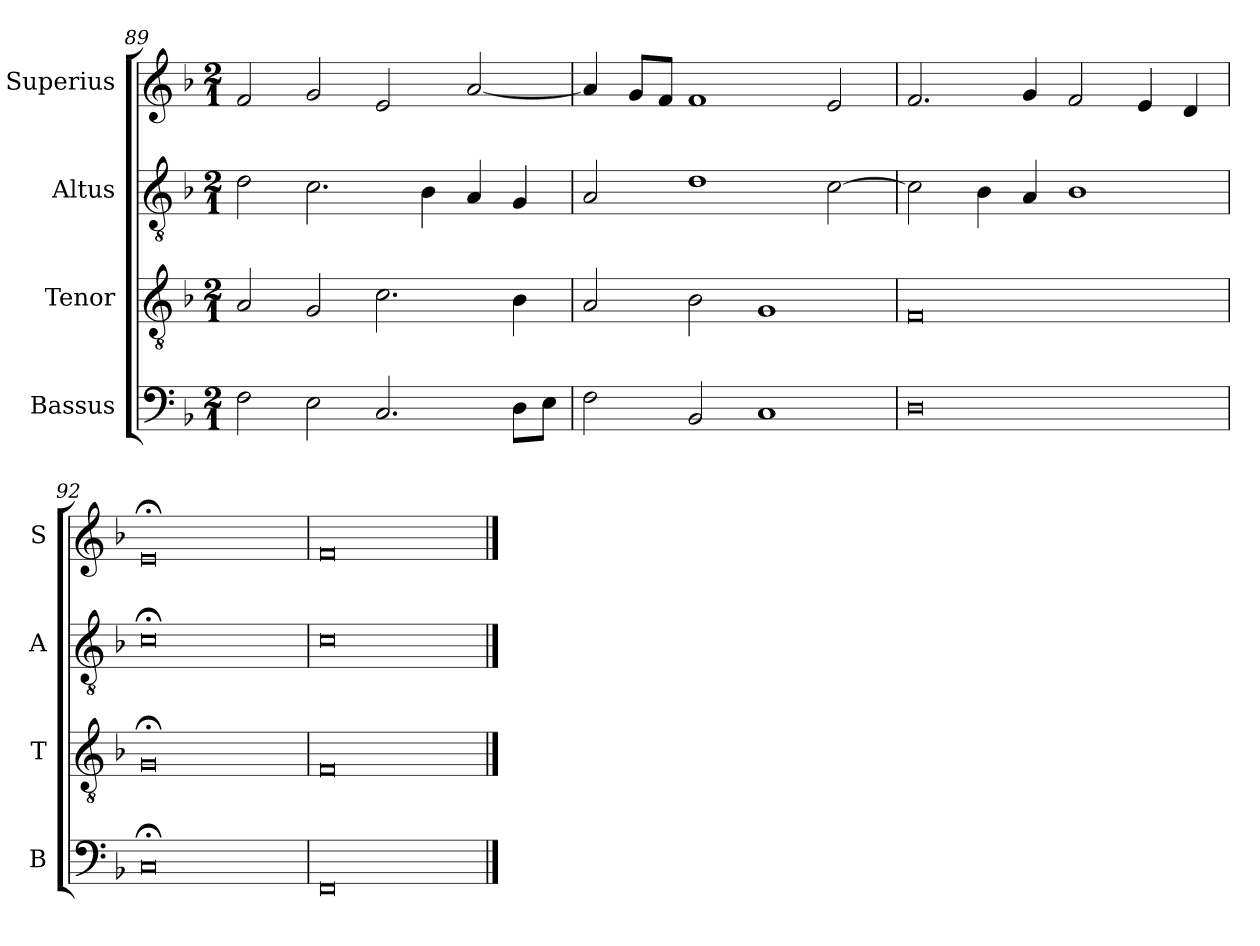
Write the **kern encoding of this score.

**kern	**kern	**kern	**kern
*part4	*part3	*part2	*part1
*staff4	*staff3	*staff2	*staff1
*I"Bassus	*I"Tenor	*I"Altus	*I"Superius
*I'B	*I'T	*I'A	*I'S
*clefF4	*clefGv2	*clefGv2	*clefG2
*k[b-]	*k[b-]	*k[b-]	*k[b-]
*M2/1	*M2/1	*M2/1	*M2/1
=89	=89	=89	=89
2F\	2A/	2d\	2f/
2E\	2G/	2.c\	2g/
2.C/	2.c\	.	2e/
.	.	4B-\	.
.	.	4A/	[2a/
8D\L	4B-\	4G/	.
8E\J	.	.	.
=90	=90	=90	=90
2F\	2A/	2A/	4a/]
.	.	.	8g/L
.	.	.	8f/J
2BB-/	2B-\	1d	1f
1C	1G	.	.
.	.	[2c\	2e/
=91	=91	=91	=91
0D	0F	2c\]	2.f/
.	.	4B-\	.
.	.	4A/	4g/
.	.	1B-	2f/
.	.	.	4e/
.	.	.	4d/
=92	=92	=92	=92
0C;<	0G;<	0c;<	0e;<
=93	=93	=93	=93
0FF	0F	0c	0f
==	==	==	==
*-	*-	*-	*-
